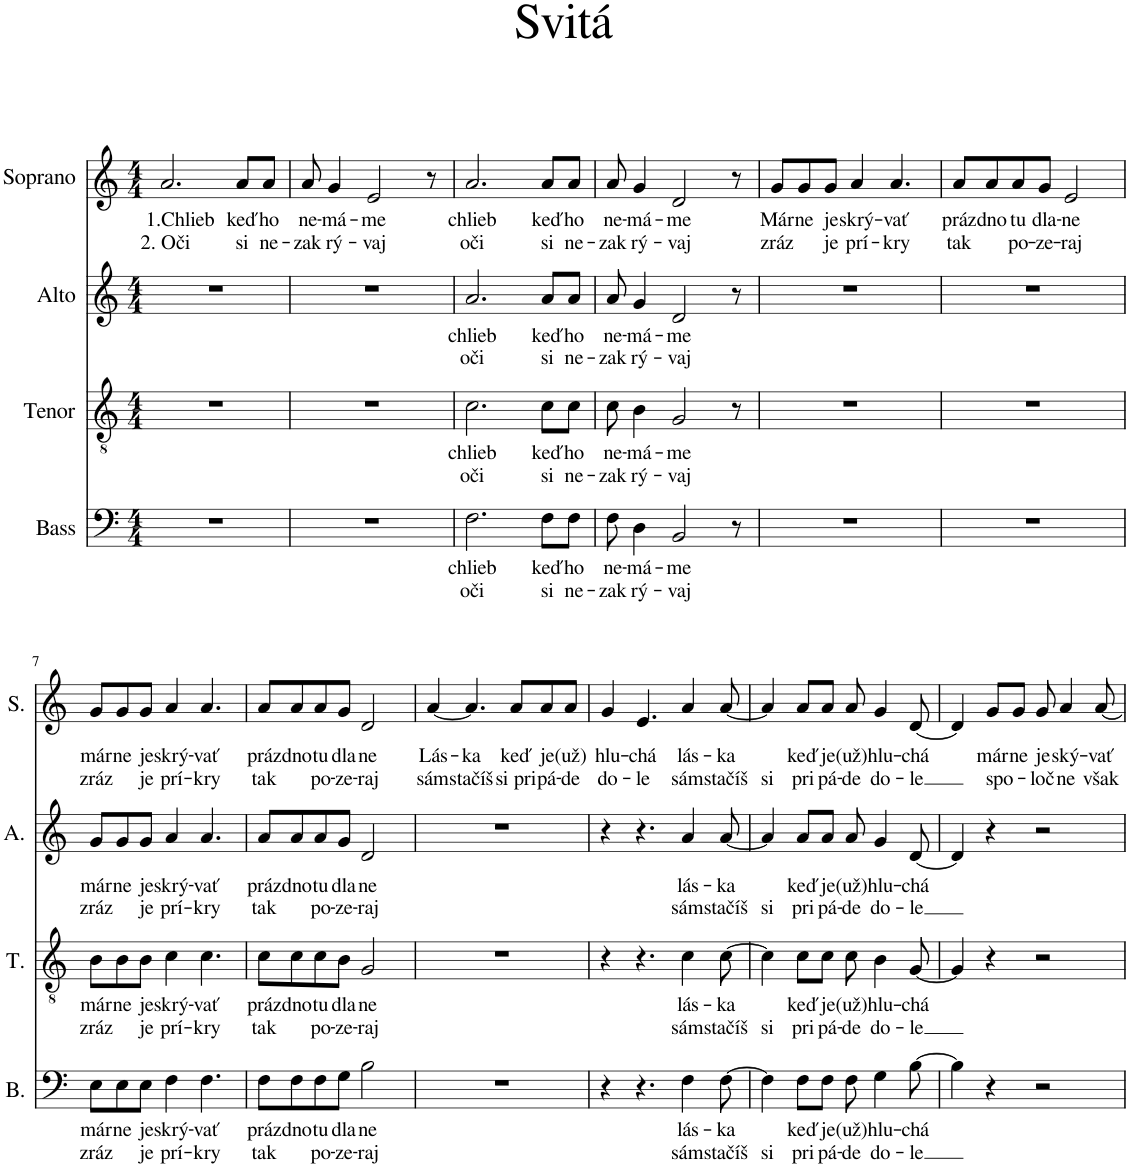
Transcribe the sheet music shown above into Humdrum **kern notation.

**kern	**text	**text	**kern	**text	**text	**kern	**text	**text	**kern	**text	**text
*part4	*part4	*part4	*part3	*part3	*part3	*part2	*part2	*part2	*part1	*part1	*part1
*staff4	*staff4	*staff4	*staff3	*staff3	*staff3	*staff2	*staff2	*staff2	*staff1	*staff1	*staff1
*I"Bass	*	*	*I"Tenor	*	*	*I"Alto	*	*	*I"Soprano	*	*
*I'B.	*	*	*I'T.	*	*	*I'A.	*	*	*I'S.	*	*
*clefF4	*	*	*clefGv2	*	*	*clefG2	*	*	*clefG2	*	*
*k[]	*	*	*k[]	*	*	*k[]	*	*	*k[]	*	*
*M4/4	*	*	*M4/4	*	*	*M4/4	*	*	*M4/4	*	*
=1	=1	=1	=1	=1	=1	=1	=1	=1	=1	=1	=1
!	!	!	!	!	!	!	!	!	!	!LO:LY:b	!LO:LY:b
1r	.	.	1r	.	.	1r	.	.	2.a/	1.Chlieb	2. Oči
!	!	!	!	!	!	!	!	!	!	!LO:LY:b	!LO:LY:b
.	.	.	.	.	.	.	.	.	8a/L	keď	si
!	!	!	!	!	!	!	!	!	!	!LO:LY:b	!LO:LY:b
.	.	.	.	.	.	.	.	.	8a/J	ho	ne-
=2	=2	=2	=2	=2	=2	=2	=2	=2	=2	=2	=2
!	!	!	!	!	!	!	!	!	!	!LO:LY:b	!LO:LY:b
1r	.	.	1r	.	.	1r	.	.	8a/	ne-	-zak-
!	!	!	!	!	!	!	!	!	!	!LO:LY:b	!LO:LY:b
.	.	.	.	.	.	.	.	.	4g/	-má-	-rý-
!	!	!	!	!	!	!	!	!	!	!LO:LY:b	!LO:LY:b
.	.	.	.	.	.	.	.	.	2e/	-me	-vaj
.	.	.	.	.	.	.	.	.	8r	.	.
=3	=3	=3	=3	=3	=3	=3	=3	=3	=3	=3	=3
!	!LO:LY:b	!LO:LY:b	!	!LO:LY:b	!LO:LY:b	!	!LO:LY:b	!LO:LY:b	!	!LO:LY:b	!LO:LY:b
2.F\	chlieb	oči	2.c\	chlieb	oči	2.a/	chlieb	oči	2.a/	chlieb	oči
!	!LO:LY:b	!LO:LY:b	!	!LO:LY:b	!LO:LY:b	!	!LO:LY:b	!LO:LY:b	!	!LO:LY:b	!LO:LY:b
8F\L	keď-	si	8c\L	keď-	si	8a/L	keď-	si	8a/L	keď-	si
!	!LO:LY:b	!LO:LY:b	!	!LO:LY:b	!LO:LY:b	!	!LO:LY:b	!LO:LY:b	!	!LO:LY:b	!LO:LY:b
8F\J	-ho	ne-	8c\J	-ho	ne-	8a/J	-ho	ne-	8a/J	-ho	ne-
=4	=4	=4	=4	=4	=4	=4	=4	=4	=4	=4	=4
!	!LO:LY:b	!LO:LY:b	!	!LO:LY:b	!LO:LY:b	!	!LO:LY:b	!LO:LY:b	!	!LO:LY:b	!LO:LY:b
8F\	ne-	-zak-	8c\	ne-	-zak-	8a/	ne-	-zak-	8a/	ne-	-zak-
!	!LO:LY:b	!LO:LY:b	!	!LO:LY:b	!LO:LY:b	!	!LO:LY:b	!LO:LY:b	!	!LO:LY:b	!LO:LY:b
4D\	-má-	-rý-	4B\	-má-	-rý-	4g/	-má-	-rý-	4g/	-má-	-rý-
!	!LO:LY:b	!LO:LY:b	!	!LO:LY:b	!LO:LY:b	!	!LO:LY:b	!LO:LY:b	!	!LO:LY:b	!LO:LY:b
2BB/	-me	-vaj	2G/	-me	-vaj	2d/	-me	-vaj	2d/	-me	-vaj
8r	.	.	8r	.	.	8r	.	.	8r	.	.
=5	=5	=5	=5	=5	=5	=5	=5	=5	=5	=5	=5
!	!	!	!	!	!	!	!	!	!	!LO:LY:b	!LO:LY:b
1r	.	.	1r	.	.	1r	.	.	8g/L	Már-	zráz
!	!	!	!	!	!	!	!	!	!	!LO:LY:b	!
.	.	.	.	.	.	.	.	.	8g/	-ne	.
!	!	!	!	!	!	!	!	!	!	!LO:LY:b	!LO:LY:b
.	.	.	.	.	.	.	.	.	8g/J	je	je
!	!	!	!	!	!	!	!	!	!	!LO:LY:b	!LO:LY:b
.	.	.	.	.	.	.	.	.	4a/	skrý-	prí-
!	!	!	!	!	!	!	!	!	!	!LO:LY:b	!LO:LY:b
.	.	.	.	.	.	.	.	.	4.a/	-vať	-kry
=6	=6	=6	=6	=6	=6	=6	=6	=6	=6	=6	=6
!	!	!	!	!	!	!	!	!	!	!LO:LY:b	!LO:LY:b
1r	.	.	1r	.	.	1r	.	.	8a/L	práz-	tak
!	!	!	!	!	!	!	!	!	!	!LO:LY:b	!
.	.	.	.	.	.	.	.	.	8a/	-dno-	.
!	!	!	!	!	!	!	!	!	!	!LO:LY:b	!LO:LY:b
.	.	.	.	.	.	.	.	.	8a/	-tu	po-
!	!	!	!	!	!	!	!	!	!	!LO:LY:b	!LO:LY:b
.	.	.	.	.	.	.	.	.	8g/J	dla-	-ze-
!	!	!	!	!	!	!	!	!	!	!LO:LY:b	!LO:LY:b
.	.	.	.	.	.	.	.	.	2e/	-ne	-raj
!!LO:LB:g=z
=7	=7	=7	=7	=7	=7	=7	=7	=7	=7	=7	=7
!	!LO:LY:b	!LO:LY:b	!	!LO:LY:b	!LO:LY:b	!	!LO:LY:b	!LO:LY:b	!	!LO:LY:b	!LO:LY:b
8E\L	már-	zráz	8B\L	már-	zráz	8g/L	már-	zráz	8g/L	már-	zráz
!	!LO:LY:b	!	!	!LO:LY:b	!	!	!LO:LY:b	!	!	!LO:LY:b	!
8E\	-ne	.	8B\	-ne	.	8g/	-ne	.	8g/	-ne	.
!	!LO:LY:b	!LO:LY:b	!	!LO:LY:b	!LO:LY:b	!	!LO:LY:b	!LO:LY:b	!	!LO:LY:b	!LO:LY:b
8E\J	je	je	8B\J	je	je	8g/J	je	je	8g/J	je	je
!	!LO:LY:b	!LO:LY:b	!	!LO:LY:b	!LO:LY:b	!	!LO:LY:b	!LO:LY:b	!	!LO:LY:b	!LO:LY:b
4F\	skrý-	prí-	4c\	skrý-	prí-	4a/	skrý-	prí-	4a/	skrý-	prí-
!	!LO:LY:b	!LO:LY:b	!	!LO:LY:b	!LO:LY:b	!	!LO:LY:b	!LO:LY:b	!	!LO:LY:b	!LO:LY:b
4.F\	-vať	-kry	4.c\	-vať	-kry	4.a/	-vať	-kry	4.a/	-vať	-kry
=8	=8	=8	=8	=8	=8	=8	=8	=8	=8	=8	=8
!	!LO:LY:b	!LO:LY:b	!	!LO:LY:b	!LO:LY:b	!	!LO:LY:b	!LO:LY:b	!	!LO:LY:b	!LO:LY:b
8F\L	práz-	tak	8c\L	práz-	tak	8a/L	práz-	tak	8a/L	práz-	tak
!	!LO:LY:b	!	!	!LO:LY:b	!	!	!LO:LY:b	!	!	!LO:LY:b	!
8F\	-dno-	.	8c\	-dno-	.	8a/	-dno-	.	8a/	-dno-	.
!	!LO:LY:b	!LO:LY:b	!	!LO:LY:b	!LO:LY:b	!	!LO:LY:b	!LO:LY:b	!	!LO:LY:b	!LO:LY:b
8F\	-tu	po-	8c\	-tu	po-	8a/	-tu	po-	8a/	-tu	po-
!	!LO:LY:b	!LO:LY:b	!	!LO:LY:b	!LO:LY:b	!	!LO:LY:b	!LO:LY:b	!	!LO:LY:b	!LO:LY:b
8G\J	dla-	-ze-	8B\J	dla-	-ze-	8g/J	dla-	-ze-	8g/J	dla-	-ze-
!	!LO:LY:b	!LO:LY:b	!	!LO:LY:b	!LO:LY:b	!	!LO:LY:b	!LO:LY:b	!	!LO:LY:b	!LO:LY:b
2B\	-ne	-raj	2G/	-ne	-raj	2d/	-ne	-raj	2d/	-ne	-raj
=9	=9	=9	=9	=9	=9	=9	=9	=9	=9	=9	=9
!	!	!	!	!	!	!	!	!	!	!LO:LY:b	!LO:LY:b
1r	.	.	1r	.	.	1r	.	.	[4a/	Lás-	sám
!	!	!	!	!	!	!	!	!	!	!LO:LY:b	!LO:LY:b
.	.	.	.	.	.	.	.	.	4.a/]	-ka	stačíš
!	!	!	!	!	!	!	!	!	!	!LO:LY:b	!LO:LY:b
.	.	.	.	.	.	.	.	.	8a/L	keď	si pri
!	!	!	!	!	!	!	!	!	!	!LO:LY:b	!LO:LY:b
.	.	.	.	.	.	.	.	.	8a/	je	pá-
!	!	!	!	!	!	!	!	!	!	!LO:LY:b	!LO:LY:b
.	.	.	.	.	.	.	.	.	8a/J	(už)	-de
=10	=10	=10	=10	=10	=10	=10	=10	=10	=10	=10	=10
!	!	!	!	!	!	!	!	!	!	!LO:LY:b	!LO:LY:b
4r	.	.	4r	.	.	4r	.	.	4g/	hlu-	do-
!	!	!	!	!	!	!	!	!	!	!LO:LY:b	!LO:LY:b
4.r	.	.	4.r	.	.	4.r	.	.	4.e/	-chá	-le
!	!LO:LY:b	!LO:LY:b	!	!LO:LY:b	!LO:LY:b	!	!LO:LY:b	!LO:LY:b	!	!LO:LY:b	!LO:LY:b
4F\	lás-	sám	4c\	lás-	sám	4a/	lás-	sám	4a/	lás-	sám
!	!LO:LY:b	!LO:LY:b	!	!LO:LY:b	!LO:LY:b	!	!LO:LY:b	!LO:LY:b	!	!LO:LY:b	!LO:LY:b
[8F\	-ka	stačíš	[8c\	-ka	stačíš	[8a/	-ka	stačíš	[8a/	-ka	stačíš
=11	=11	=11	=11	=11	=11	=11	=11	=11	=11	=11	=11
!	!	!LO:LY:b	!	!	!LO:LY:b	!	!	!LO:LY:b	!	!	!LO:LY:b
4F\]	.	si	4c\]	.	si	4a/]	.	si	4a/]	.	si
!	!LO:LY:b	!LO:LY:b	!	!LO:LY:b	!LO:LY:b	!	!LO:LY:b	!LO:LY:b	!	!LO:LY:b	!LO:LY:b
8F\L	keď	pri	8c\L	keď	pri	8a/L	keď	pri	8a/L	keď	pri
!	!LO:LY:b	!LO:LY:b	!	!LO:LY:b	!LO:LY:b	!	!LO:LY:b	!LO:LY:b	!	!LO:LY:b	!LO:LY:b
8F\J	je	pá-	8c\J	je	pá-	8a/J	je	pá-	8a/J	je	pá-
!	!LO:LY:b	!LO:LY:b	!	!LO:LY:b	!LO:LY:b	!	!LO:LY:b	!LO:LY:b	!	!LO:LY:b	!LO:LY:b
8F\	(už)	-de	8c\	(už)	-de	8a/	(už)	-de	8a/	(už)	-de
!	!LO:LY:b	!LO:LY:b	!	!LO:LY:b	!LO:LY:b	!	!LO:LY:b	!LO:LY:b	!	!LO:LY:b	!LO:LY:b
4G\	hlu-	do-	4B\	hlu-	do-	4g/	hlu-	do-	4g/	hlu-	do-
!	!LO:LY:b	!LO:LY:b	!	!LO:LY:b	!LO:LY:b	!	!LO:LY:b	!LO:LY:b	!	!LO:LY:b	!LO:LY:b
[8B\	-chá	-le	[8G/	-chá	-le	[8d/	-chá	-le	[8d/	-chá	-le
=12	=12	=12	=12	=12	=12	=12	=12	=12	=12	=12	=12
4B\]	.	.	4G/]	.	.	4d/]	.	.	4d/]	.	.
!	!	!	!	!	!	!	!	!	!	!LO:LY:b	!LO:LY:b
4r	.	.	4r	.	.	4r	.	.	8g/L	már-	spo-
!	!	!	!	!	!	!	!	!	!	!LO:LY:b	!
.	.	.	.	.	.	.	.	.	8g/J	-ne	.
!	!	!	!	!	!	!	!	!	!	!LO:LY:b	!LO:LY:b
2r	.	.	2r	.	.	2r	.	.	8g/	je	-loč-
!	!	!	!	!	!	!	!	!	!	!LO:LY:b	!LO:LY:b
.	.	.	.	.	.	.	.	.	4a/	ský-	-ne
!	!	!	!	!	!	!	!	!	!	!LO:LY:b	!LO:LY:b
.	.	.	.	.	.	.	.	.	[8a/	-vať	však
=	=	=	=	=	=	=	=	=	=	=	=
*-	*-	*-	*-	*-	*-	*-	*-	*-	*-	*-	*-
